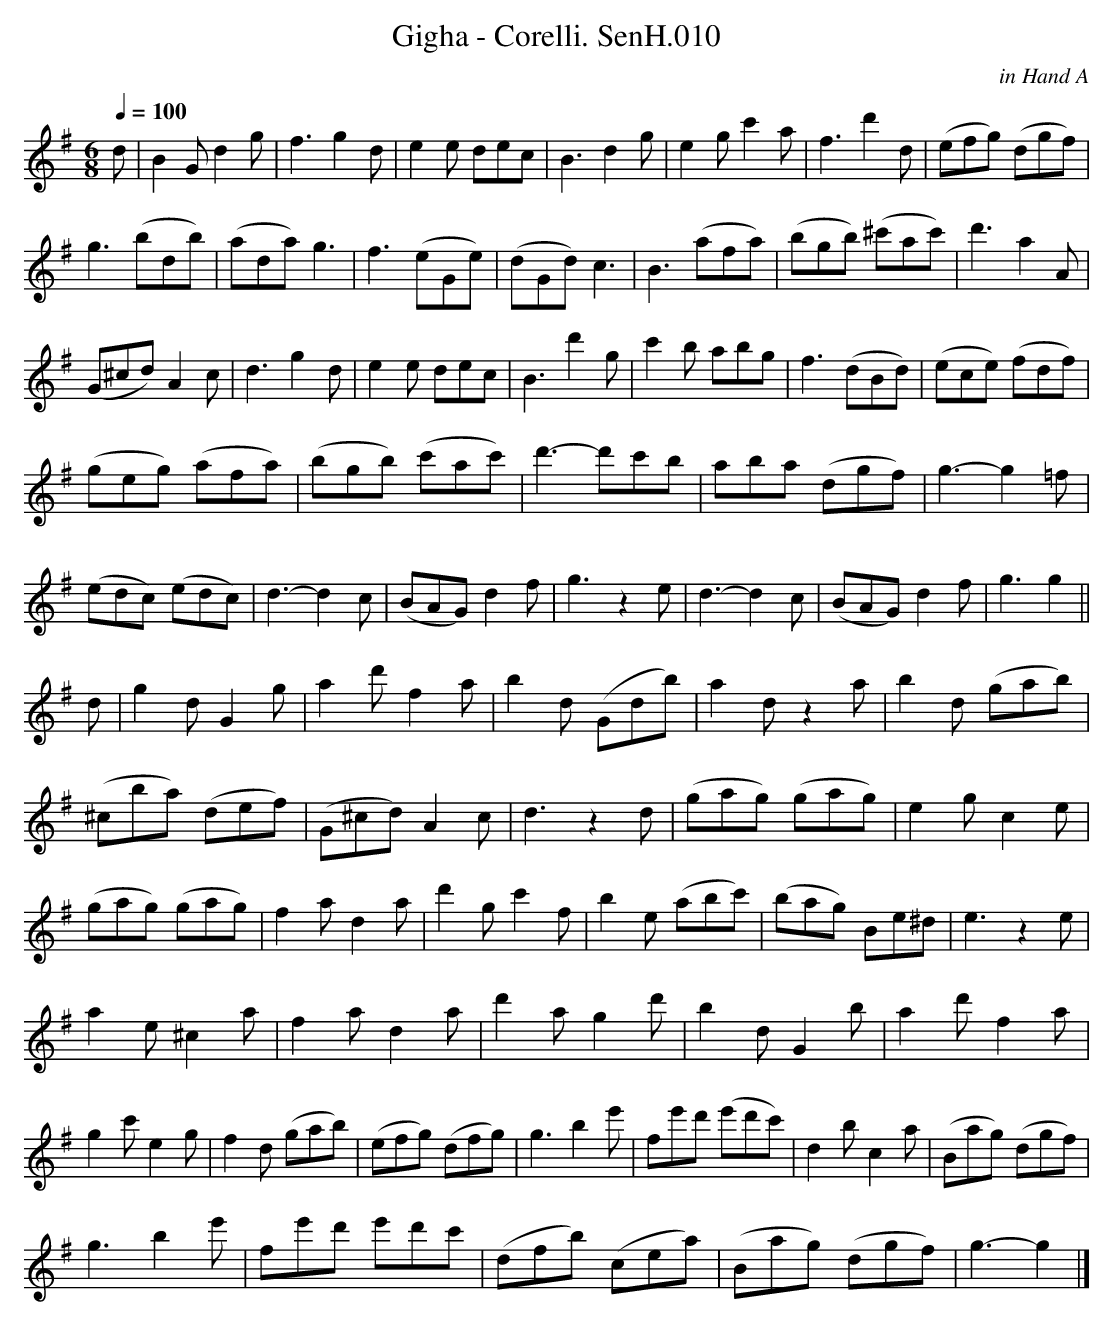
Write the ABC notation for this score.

X:1
T:Gigha - Corelli. SenH.010
C:in Hand A
Q:1/4=100
M:6/8
L:1/8
K:G
d|B2G d2g|f3 g2d|e2e dec|B3 d2g|e2g c'2a|f3 d'2d|(efg) (dgf)|
g3 (bdb)|(ada) g3|f3 (eGe)|(dGd) c3|B3 (afa)|(bgb) (^c'ac')|d'3 a2A|
(G^cd) A2c|d3 g2d|e2e dec|B3 d'2g|c'2b abg|f3 (dBd)|(ece) (fdf)|
(geg) (afa)|(bgb) (c'ac')|d'3-d'c'b|aba (dgf)|g3-g2=f|
(edc) (edc)|d3-d2c|(BAG) d2f|g3 z2e|d3-d2c|(BAG) d2f|g3 g2||
d|g2d G2g|a2d' f2a|b2d (Gdb)|a2d z2a|b2d (gab)|
(^cba) (def)|(G^cd) A2c|d3 z2d|(gag) (gag)|e2g c2e|
(gag) (gag)|f2a d2a|d'2g c'2f|b2e (abc')|(bag) Be^d|e3 z2e|
a2e ^c2a|f2a d2a|d'2a g2d'|b2d G2b|a2d' f2a|
g2c'e2g|f2d (gab)|(efg) (dfg)|g3b2e'|fe'd' (e'd'c')|d2b c2a|(Bag) (dgf)|
g3 b2e'|fe'd' e'd'c' | (dfb) (cea)| (Bag) (dgf)| g3-g2|]
